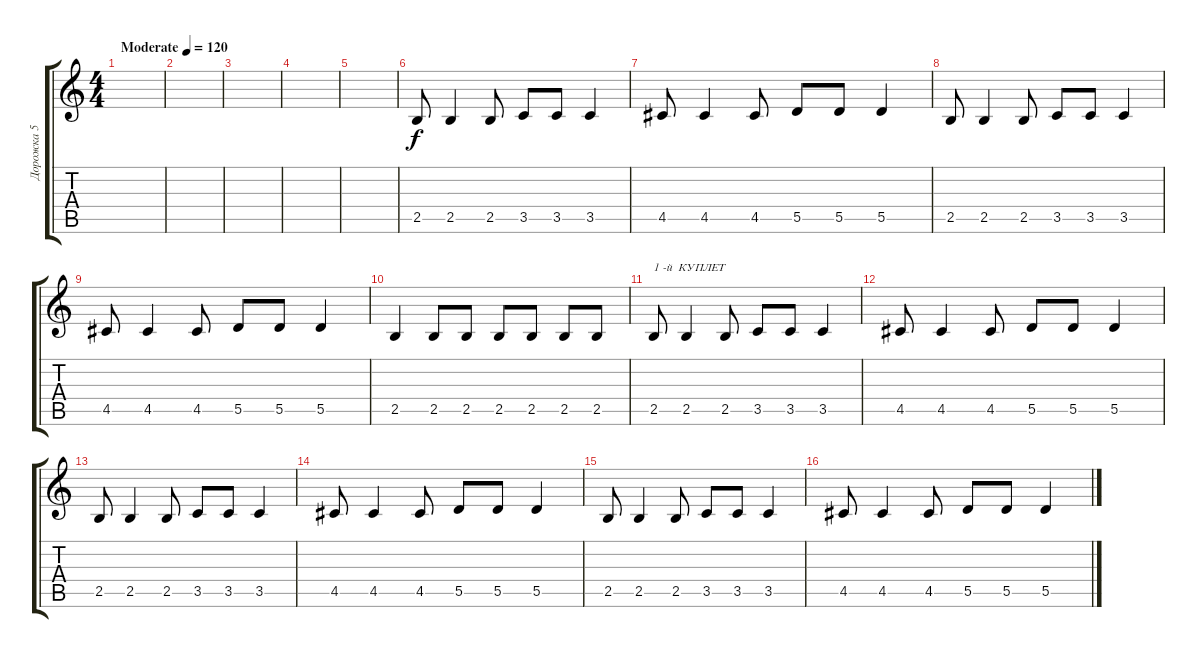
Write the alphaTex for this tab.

\track ("Дорожка 5" "Дорожка 5") {instrument electricbassfinger}
\staff {score tabs}
\tuning (E4 B3 G3 D3 A2 E2) {hide}
\ts (4 4)
\tempo (120 "Moderate")
\clef g2
\ks c
|
|
|
|
|
2.5.8 2.5.4 2.5.8 3.5.8 3.5.8 3.5.4 |
4.5.8 4.5.4 4.5.8 5.5.8 5.5.8 5.5.4 |
2.5.8 2.5.4 2.5.8 3.5.8 3.5.8 3.5.4 |
4.5.8 4.5.4 4.5.8 5.5.8 5.5.8 5.5.4 |
2.5.4 2.5.8 2.5.8 2.5.8 2.5.8 2.5.8 2.5.8 |
2.5.8{txt "1 -й  КУПЛЕТ"} 2.5.4 2.5.8 3.5.8 3.5.8 3.5.4 |
4.5.8 4.5.4 4.5.8 5.5.8 5.5.8 5.5.4 |
2.5.8 2.5.4 2.5.8 3.5.8 3.5.8 3.5.4 |
4.5.8 4.5.4 4.5.8 5.5.8 5.5.8 5.5.4 |
2.5.8 2.5.4 2.5.8 3.5.8 3.5.8 3.5.4 |
4.5.8 4.5.4 4.5.8 5.5.8 5.5.8 5.5.4
